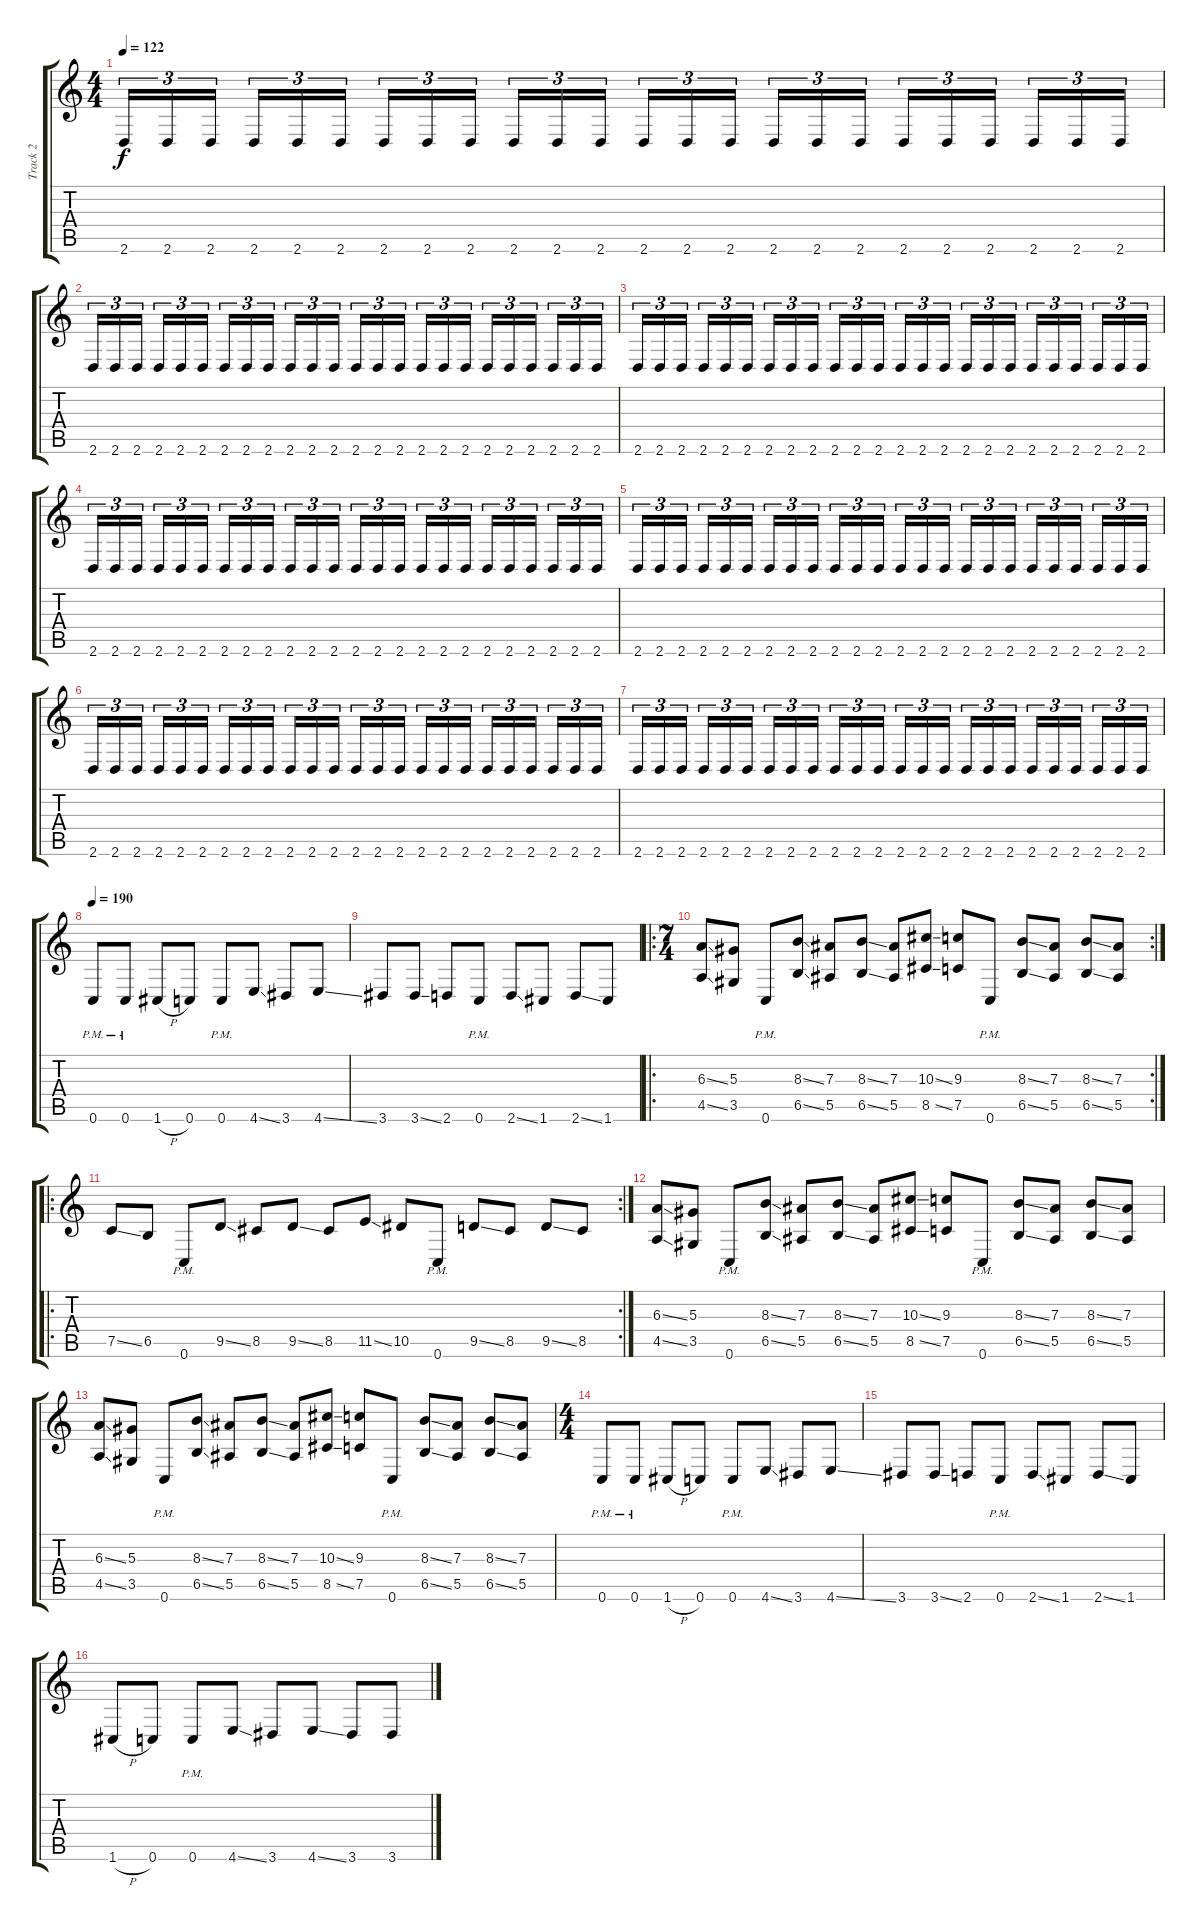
\track ("Track 2" "Track 2") {instrument distortionguitar}
\staff {score tabs}
\tuning (C4 G3 Eb3 Bb2 F2 C2) {hide}
\ts (4 4)
\tempo 122
\clef g2
\ks c
2.6.16{tu (3 2) dy f} 2.6.16{tu (3 2)} 2.6.16{tu (3 2)} 2.6.16{tu (3 2)} 2.6.16{tu (3 2)} 2.6.16{tu (3 2)} 2.6.16{tu (3 2)} 2.6.16{tu (3 2)} 2.6.16{tu (3 2)} 2.6.16{tu (3 2)} 2.6.16{tu (3 2)} 2.6.16{tu (3 2)} 2.6.16{tu (3 2)} 2.6.16{tu (3 2)} 2.6.16{tu (3 2)} 2.6.16{tu (3 2)} 2.6.16{tu (3 2)} 2.6.16{tu (3 2)} 2.6.16{tu (3 2)} 2.6.16{tu (3 2)} 2.6.16{tu (3 2)} 2.6.16{tu (3 2)} 2.6.16{tu (3 2)} 2.6.16{tu (3 2)} |
2.6.16{tu (3 2)} 2.6.16{tu (3 2)} 2.6.16{tu (3 2)} 2.6.16{tu (3 2)} 2.6.16{tu (3 2)} 2.6.16{tu (3 2)} 2.6.16{tu (3 2)} 2.6.16{tu (3 2)} 2.6.16{tu (3 2)} 2.6.16{tu (3 2)} 2.6.16{tu (3 2)} 2.6.16{tu (3 2)} 2.6.16{tu (3 2)} 2.6.16{tu (3 2)} 2.6.16{tu (3 2)} 2.6.16{tu (3 2)} 2.6.16{tu (3 2)} 2.6.16{tu (3 2)} 2.6.16{tu (3 2)} 2.6.16{tu (3 2)} 2.6.16{tu (3 2)} 2.6.16{tu (3 2)} 2.6.16{tu (3 2)} 2.6.16{tu (3 2)} |
2.6.16{tu (3 2)} 2.6.16{tu (3 2)} 2.6.16{tu (3 2)} 2.6.16{tu (3 2)} 2.6.16{tu (3 2)} 2.6.16{tu (3 2)} 2.6.16{tu (3 2)} 2.6.16{tu (3 2)} 2.6.16{tu (3 2)} 2.6.16{tu (3 2)} 2.6.16{tu (3 2)} 2.6.16{tu (3 2)} 2.6.16{tu (3 2)} 2.6.16{tu (3 2)} 2.6.16{tu (3 2)} 2.6.16{tu (3 2)} 2.6.16{tu (3 2)} 2.6.16{tu (3 2)} 2.6.16{tu (3 2)} 2.6.16{tu (3 2)} 2.6.16{tu (3 2)} 2.6.16{tu (3 2)} 2.6.16{tu (3 2)} 2.6.16{tu (3 2)} |
2.6.16{tu (3 2)} 2.6.16{tu (3 2)} 2.6.16{tu (3 2)} 2.6.16{tu (3 2)} 2.6.16{tu (3 2)} 2.6.16{tu (3 2)} 2.6.16{tu (3 2)} 2.6.16{tu (3 2)} 2.6.16{tu (3 2)} 2.6.16{tu (3 2)} 2.6.16{tu (3 2)} 2.6.16{tu (3 2)} 2.6.16{tu (3 2)} 2.6.16{tu (3 2)} 2.6.16{tu (3 2)} 2.6.16{tu (3 2)} 2.6.16{tu (3 2)} 2.6.16{tu (3 2)} 2.6.16{tu (3 2)} 2.6.16{tu (3 2)} 2.6.16{tu (3 2)} 2.6.16{tu (3 2)} 2.6.16{tu (3 2)} 2.6.16{tu (3 2)} |
2.6.16{tu (3 2)} 2.6.16{tu (3 2)} 2.6.16{tu (3 2)} 2.6.16{tu (3 2)} 2.6.16{tu (3 2)} 2.6.16{tu (3 2)} 2.6.16{tu (3 2)} 2.6.16{tu (3 2)} 2.6.16{tu (3 2)} 2.6.16{tu (3 2)} 2.6.16{tu (3 2)} 2.6.16{tu (3 2)} 2.6.16{tu (3 2)} 2.6.16{tu (3 2)} 2.6.16{tu (3 2)} 2.6.16{tu (3 2)} 2.6.16{tu (3 2)} 2.6.16{tu (3 2)} 2.6.16{tu (3 2)} 2.6.16{tu (3 2)} 2.6.16{tu (3 2)} 2.6.16{tu (3 2)} 2.6.16{tu (3 2)} 2.6.16{tu (3 2)} |
2.6.16{tu (3 2)} 2.6.16{tu (3 2)} 2.6.16{tu (3 2)} 2.6.16{tu (3 2)} 2.6.16{tu (3 2)} 2.6.16{tu (3 2)} 2.6.16{tu (3 2)} 2.6.16{tu (3 2)} 2.6.16{tu (3 2)} 2.6.16{tu (3 2)} 2.6.16{tu (3 2)} 2.6.16{tu (3 2)} 2.6.16{tu (3 2)} 2.6.16{tu (3 2)} 2.6.16{tu (3 2)} 2.6.16{tu (3 2)} 2.6.16{tu (3 2)} 2.6.16{tu (3 2)} 2.6.16{tu (3 2)} 2.6.16{tu (3 2)} 2.6.16{tu (3 2)} 2.6.16{tu (3 2)} 2.6.16{tu (3 2)} 2.6.16{tu (3 2)} |
2.6.16{tu (3 2)} 2.6.16{tu (3 2)} 2.6.16{tu (3 2)} 2.6.16{tu (3 2)} 2.6.16{tu (3 2)} 2.6.16{tu (3 2)} 2.6.16{tu (3 2)} 2.6.16{tu (3 2)} 2.6.16{tu (3 2)} 2.6.16{tu (3 2)} 2.6.16{tu (3 2)} 2.6.16{tu (3 2)} 2.6.16{tu (3 2)} 2.6.16{tu (3 2)} 2.6.16{tu (3 2)} 2.6.16{tu (3 2)} 2.6.16{tu (3 2)} 2.6.16{tu (3 2)} 2.6.16{tu (3 2)} 2.6.16{tu (3 2)} 2.6.16{tu (3 2)} 2.6.16{tu (3 2)} 2.6.16{tu (3 2)} 2.6.16{tu (3 2)} |
\tempo 190
0.6{pm}.8 0.6{pm}.8 1.6{h}.8 0.6.8 0.6{pm}.8 4.6{ss}.8 3.6.8 4.6{ss}.8 |
3.6.8 3.6{ss}.8 2.6.8 0.6{pm}.8 2.6{ss}.8 1.6.8 2.6{ss}.8 1.6.8 |
\ro
\rc 2
\ts (7 4)
(6.3{ss} 4.5{ss}).8 (5.3 3.5).8 0.6{pm}.8 (8.3{ss} 6.5{ss}).8 (7.3 5.5).8 (8.3{ss} 6.5{ss}).8 (7.3 5.5).8 (10.3{ss} 8.5{ss}).8 (9.3 7.5).8 0.6{pm}.8 (8.3{ss} 6.5{ss}).8 (7.3 5.5).8 (8.3{ss} 6.5{ss}).8 (7.3 5.5).8 |
\ro
\rc 2
7.5{ss}.8 6.5.8 0.6{pm}.8 9.5{ss}.8 8.5.8 9.5{ss}.8 8.5.8 11.5{ss}.8 10.5.8 0.6{pm}.8 9.5{ss}.8 8.5.8 9.5{ss}.8 8.5.8 |
(6.3{ss} 4.5{ss}).8 (5.3 3.5).8 0.6{pm}.8 (8.3{ss} 6.5{ss}).8 (7.3 5.5).8 (8.3{ss} 6.5{ss}).8 (7.3 5.5).8 (10.3{ss} 8.5{ss}).8 (9.3 7.5).8 0.6{pm}.8 (8.3{ss} 6.5{ss}).8 (7.3 5.5).8 (8.3{ss} 6.5{ss}).8 (7.3 5.5).8 |
(6.3{ss} 4.5{ss}).8 (5.3 3.5).8 0.6{pm}.8 (8.3{ss} 6.5{ss}).8 (7.3 5.5).8 (8.3{ss} 6.5{ss}).8 (7.3 5.5).8 (10.3{ss} 8.5{ss}).8 (9.3 7.5).8 0.6{pm}.8 (8.3{ss} 6.5{ss}).8 (7.3 5.5).8 (8.3{ss} 6.5{ss}).8 (7.3 5.5).8 |
\ts (4 4)
0.6{pm}.8 0.6{pm}.8 1.6{h}.8 0.6.8 0.6{pm}.8 4.6{ss}.8 3.6.8 4.6{ss}.8 |
3.6.8 3.6{ss}.8 2.6.8 0.6{pm}.8 2.6{ss}.8 1.6.8 2.6{ss}.8 1.6.8 |
1.6{h}.8 0.6.8 0.6{pm}.8 4.6{ss}.8 3.6.8 4.6{ss}.8 3.6.8 3.6{ss}.8
